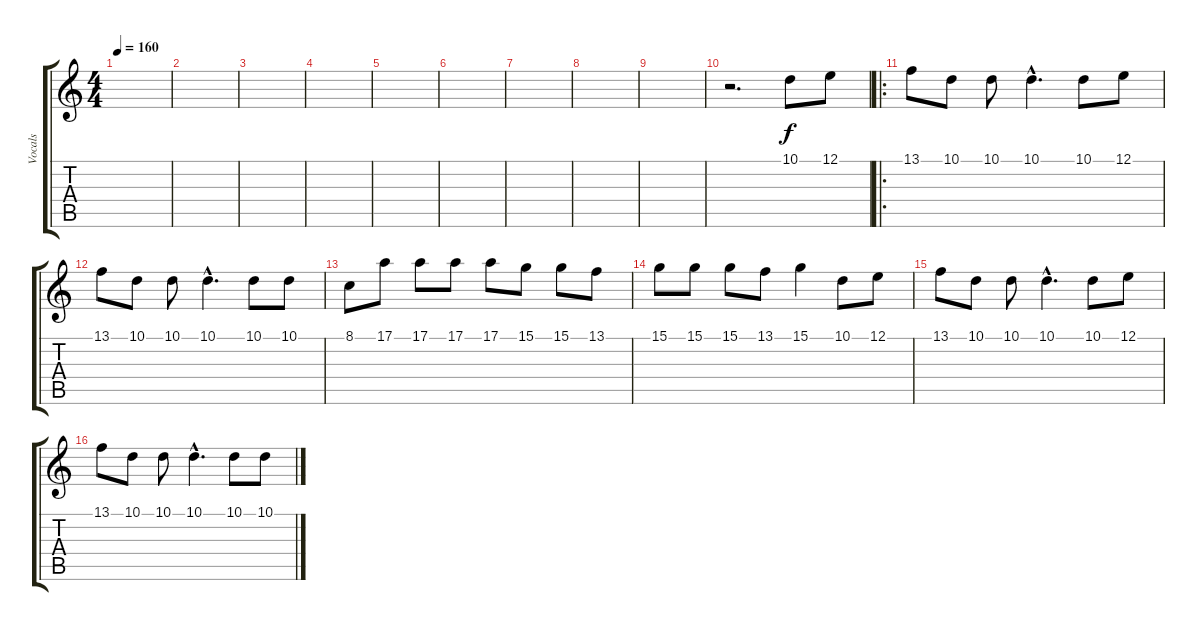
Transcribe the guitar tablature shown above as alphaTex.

\track ("Vocals" "Vocals") {instrument stringensemble1}
\staff {score tabs}
\tuning (E4 B3 G3 D3 A2 E2) {hide}
\ts (4 4)
\tempo 160
\clef g2
\ks c
|
|
|
|
|
|
|
|
|
r.2{d} 10.1.8 12.1.8 |
\ro
13.1.8 10.1.8 10.1.8 10.1{hac}.4{d} 10.1.8 12.1.8 |
13.1.8 10.1.8 10.1.8 10.1{hac}.4{d} 10.1.8 10.1.8 |
8.1.8 17.1.8 17.1.8 17.1.8 17.1.8 15.1.8 15.1.8 13.1.8 |
15.1.8 15.1.8 15.1.8 13.1.8 15.1.4 10.1.8 12.1.8 |
13.1.8 10.1.8 10.1.8 10.1{hac}.4{d} 10.1.8 12.1.8 |
13.1.8 10.1.8 10.1.8 10.1{hac}.4{d} 10.1.8 10.1.8
